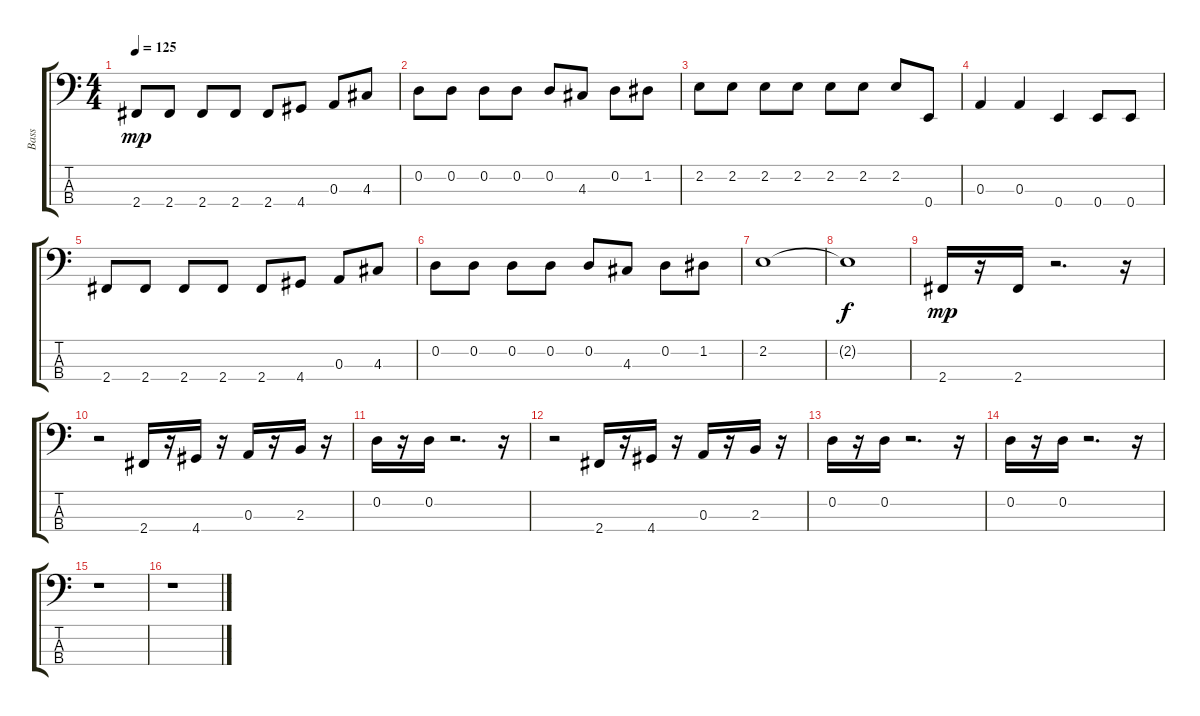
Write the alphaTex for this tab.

\track ("Bass" "Bass") {instrument electricbassfinger}
\staff {score tabs}
\tuning (G2 D2 A1 E1) {hide}
\ts (4 4)
\tempo 125
\clef f4
\ks c
2.4.8{dy mp instrument electricbassfinger} 2.4.8 2.4.8 2.4.8 2.4.8 4.4.8 0.3.8 4.3.8 |
0.2.8 0.2.8 0.2.8 0.2.8 0.2.8 4.3.8 0.2.8 1.2.8 |
2.2.8 2.2.8 2.2.8 2.2.8 2.2.8 2.2.8 2.2.8 0.4.8 |
0.3.4 0.3.4 0.4.4 0.4.8 0.4.8 |
2.4.8 2.4.8 2.4.8 2.4.8 2.4.8 4.4.8 0.3.8 4.3.8 |
0.2.8 0.2.8 0.2.8 0.2.8 0.2.8 4.3.8 0.2.8 1.2.8 |
2.2.1 |
2.2{t}.1{dy f} |
2.4.16{dy mp} r.16 2.4.16 r.2{d} r.16 |
r.2 2.4.16 r.16 4.4.16 r.16 0.3.16 r.16 2.3.16 r.16 |
0.2.16 r.16 0.2.16 r.2{d} r.16 |
r.2 2.4.16 r.16 4.4.16 r.16 0.3.16 r.16 2.3.16 r.16 |
0.2.16 r.16 0.2.16 r.2{d} r.16 |
0.2.16 r.16 0.2.16 r.2{d} r.16 |
r.1 |
r.1
